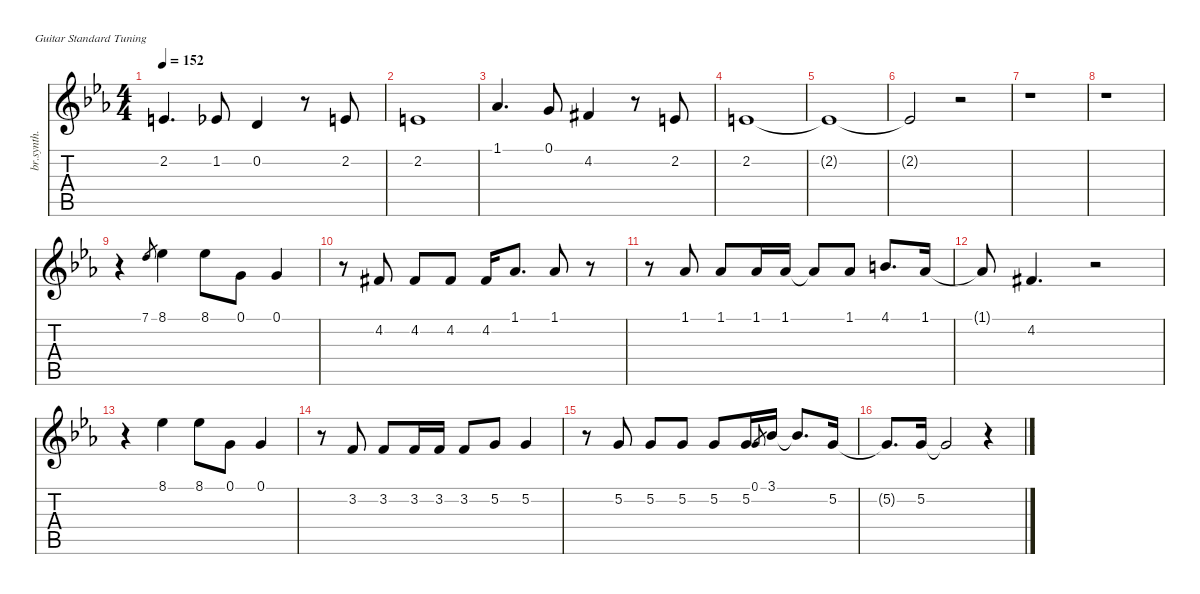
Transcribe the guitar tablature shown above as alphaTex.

\defaultSystemsLayout 4
\hideDynamics
\bracketExtendMode nobrackets
\track ("Vocals" "br.synth.") {instrument synthbrass2}
\staff {score tabs}
\tuning (E4 B3 G3 D3 A2 E2)
\displaytranspose 3
\ts (4 4)
\tempo 152
\clef g2
\ks eb
2.2{acc forcenatural}.4{d dy f} 1.2{acc b}.8 0.2{acc forcenatural}.4 r.8 2.2{acc forcenatural}.8 |
2.2{acc forcenatural}.1 |
1.1{acc b}.4{d} 0.1{acc forcenatural}.8 4.2{acc #}.4 r.8 2.2{acc forcenatural}.8 |
2.2{acc forcenatural}.1 |
2.2{t acc forcenatural}.1 |
2.2{t acc forcenatural}.2 r.2 |
r.1 |
r.1 |
r.4 7.1{acc forcenatural}.8{gr dy mf} 8.1{acc b}.4{dy f} 8.1{acc b}.8 0.1{acc forcenatural}.8 0.1{acc forcenatural}.4 |
r.8 4.2{acc #}.8 4.2{acc #}.8 4.2{acc #}.8 4.2{acc #}.16 1.1{acc b}.8{d} 1.1{acc b}.8 r.8 |
r.8 1.1{acc b}.8 1.1{acc b}.8 1.1{acc b}.16 1.1{acc b}.16 1.1{t acc b}.8 1.1{acc b}.8 4.1{acc forcenatural}.8{d} 1.1{acc b}.16 |
1.1{t acc b}.8 4.2{acc #}.4{d} r.2 |
r.4 8.1{acc b}.4 8.1{acc b}.8 0.1{acc forcenatural}.8 0.1{acc forcenatural}.4 |
r.8 3.2{acc forcenatural}.8 3.2{acc forcenatural}.8 3.2{acc forcenatural}.16 3.2{acc forcenatural}.16 3.2{acc forcenatural}.8 5.2{acc forcenatural}.8 5.2{acc forcenatural}.4 |
r.8 5.2{acc forcenatural}.8 5.2{acc forcenatural}.8 5.2{acc forcenatural}.8 5.2{acc forcenatural}.8 5.2{acc forcenatural}.16 0.1{acc forcenatural}.8{gr dy mf} 3.1{acc b}.16{dy f} 3.1{t acc b}.8{d} 5.2{acc forcenatural}.16 |
5.2{t acc forcenatural}.8{d} 5.2{acc forcenatural}.16 5.2{t acc forcenatural}.2 r.4
